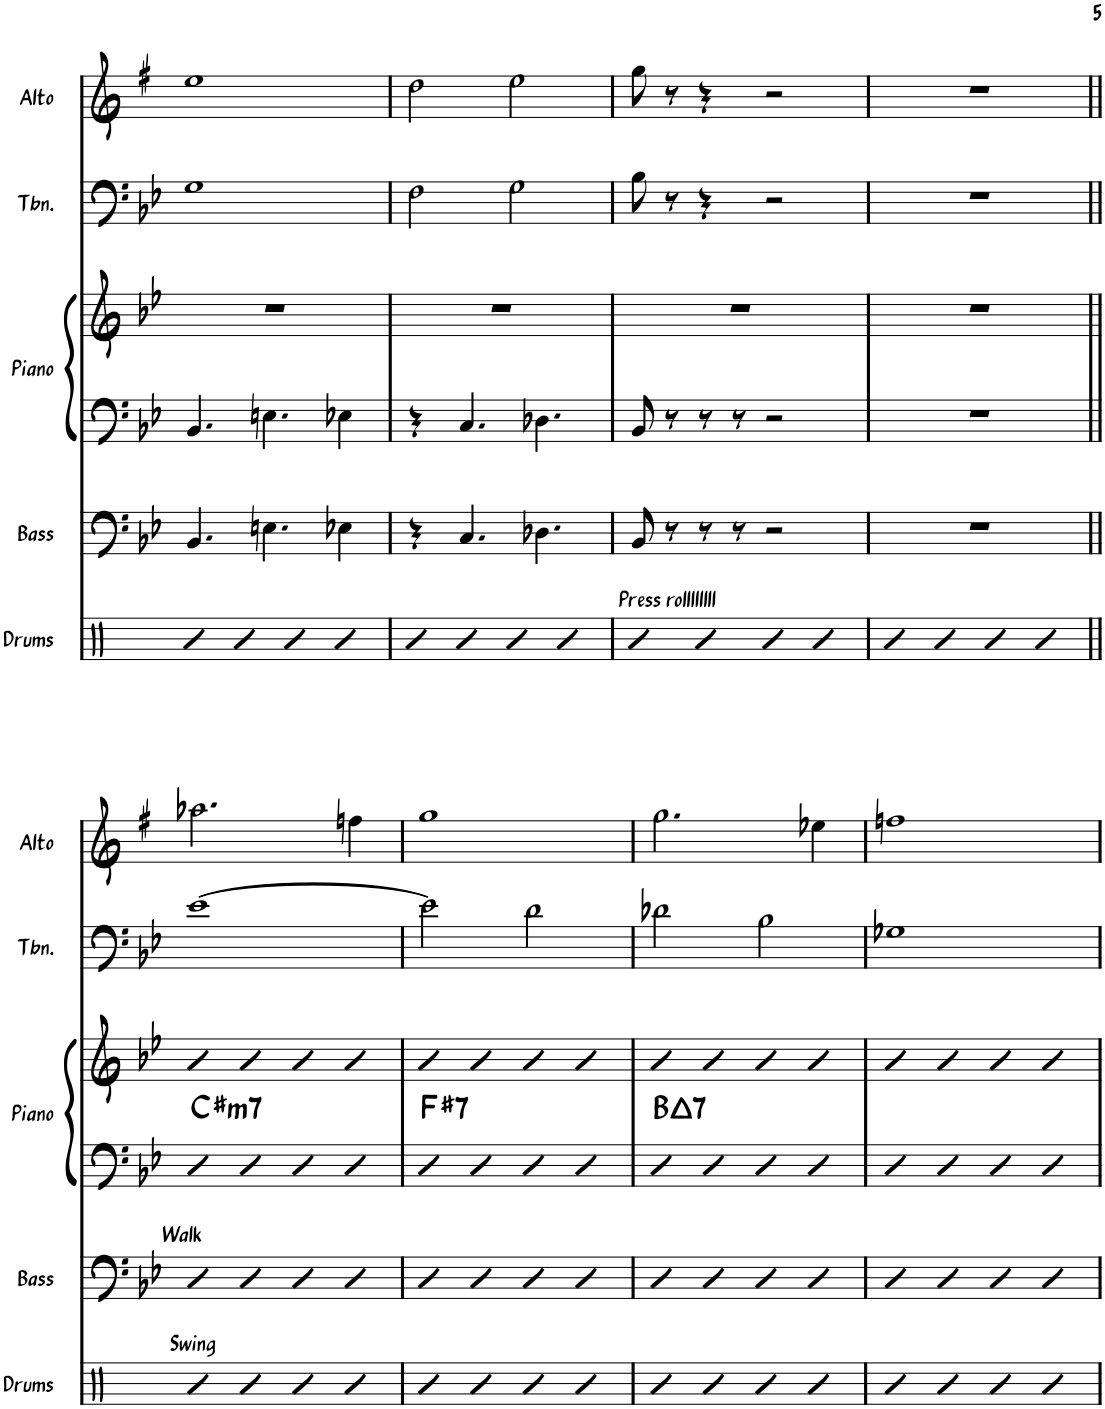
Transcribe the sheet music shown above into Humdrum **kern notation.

**kern	**kern	**kern	**kern	**harte	**kern	**kern
*part5	*part4	*part3	*part3	*part3	*part2	*part1
*staff6	*staff5	*staff4	*staff3	*	*staff2	*staff1
*I"Drums	*I"Bass	*I"Piano	*	*	*I"Trombone	*I"Alto Sax
*I'Drums	*I'Bass	*I'Piano	*	*	*I'Tbn.	*I'Alto
!!LO:PB:g=z
*clefX	*clefF4	*clefF4	*clefG2	*	*clefF4	*clefG2
*	*Trd7c12	*	*	*	*	*Trd5c9
*k[]	*k[b-e-]	*k[b-e-]	*k[b-e-]	*	*k[b-e-]	*k[f#]
*M4/4	*M4/4	*M4/4	*M4/4	*	*M4/4	*M4/4
=33	=33	=33	=33	=33	=33	=33
4R	4.BB-/	4.BB-/	1r	.	1G	1ee
4R	.	.	.	.	.	.
.	4.En\	4.En\	.	.	.	.
4R	.	.	.	.	.	.
4R	4E-X\	4E-X\	.	.	.	.
=34	=34	=34	=34	=34	=34	=34
4R	4r	4r	1r	.	2F\	2dd\
4R	4.C/	4.C/	.	.	.	.
4R	.	.	.	.	2G\	2ee\
.	4.D-X\	4.D-X\	.	.	.	.
4R	.	.	.	.	.	.
=35	=35	=35	=35	=35	=35	=35
!LO:TX:a:t=Press rollllllll	!	!	!	!	!	!
4R	8BB-/	8BB-/	1r	.	8B-\	8gg\
.	8r	8r	.	.	8r	8r
4R	8r	8r	.	.	4r	4r
.	8r	8r	.	.	.	.
4R	2r	2r	.	.	2r	2r
4R	.	.	.	.	.	.
=36	=36	=36	=36	=36	=36	=36
4R	1r	1r	1r	.	1r	1r
4R	.	.	.	.	.	.
4R	.	.	.	.	.	.
4R	.	.	.	.	.	.
!!LO:LB:g=z
=37||	=37||	=37||	=37||	=37||	=37||	=37||
!	!LO:TX:a:t=Walk	!	!	!	!	!
!LO:TX:a:t=Swing	!	!	!	!LO:H:kt=m7	!	!
4R	4D	4D	4b-	C#:min7	[1e-	2.aa-X\
4R	4D	4D	4b-	.	.	.
4R	4D	4D	4b-	.	.	.
4R	4D	4D	4b-	.	.	4ffn\
=38	=38	=38	=38	=38	=38	=38
!	!	!	!	!LO:H:kt=7	!	!
4R	4D	4D	4b-	F#:7	2e-\]	1gg
4R	4D	4D	4b-	.	.	.
4R	4D	4D	4b-	.	2d\	.
4R	4D	4D	4b-	.	.	.
=39	=39	=39	=39	=39	=39	=39
!	!	!	!	!LO:H:kt=7	!	!
4R	4D	4D	4b-	B:maj7	2d-X\	2.gg\
4R	4D	4D	4b-	.	.	.
4R	4D	4D	4b-	.	2B-\	.
4R	4D	4D	4b-	.	.	4ee-X\
=40	=40	=40	=40	=40	=40	=40
4R	4D	4D	4b-	.	1G-X	1ffn
4R	4D	4D	4b-	.	.	.
4R	4D	4D	4b-	.	.	.
4R	4D	4D	4b-	.	.	.
=	=	=	=	=	=	=
*-	*-	*-	*-	*-	*-	*-
